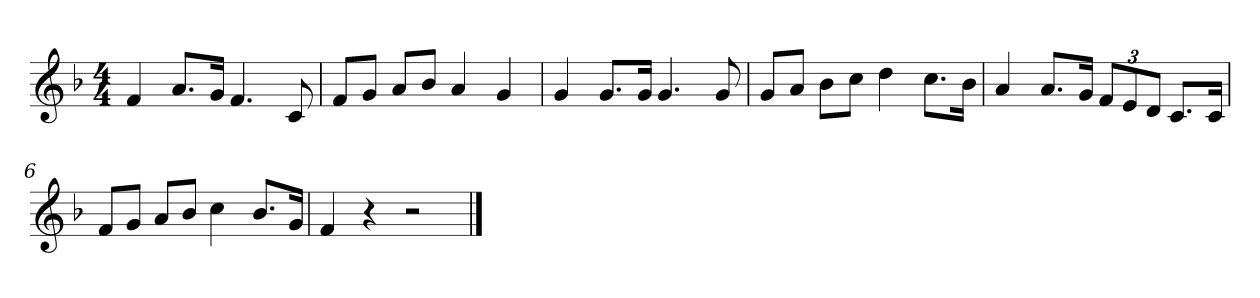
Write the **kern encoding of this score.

**kern
*part1
*staff1
*k[b-]
*M4/4
*MM120
=1
4f
8.aL
16gJk
4.f
8c
=2
8fL
8gJ
8aL
8b-J
4a
4g
=3
4g
8.gL
16gJk
4.g
8g
=4
8gL
8aJ
8b-L
8ccJ
4dd
8.ccL
16b-Jk
=5
4a
8.aL
16gJk
12fL
12e
12dJ
8.cL
16cJk
=6
8fL
8gJ
8aL
8b-J
4cc
8.b-L
16gJk
=7
4f
4r
2r
==
*-
